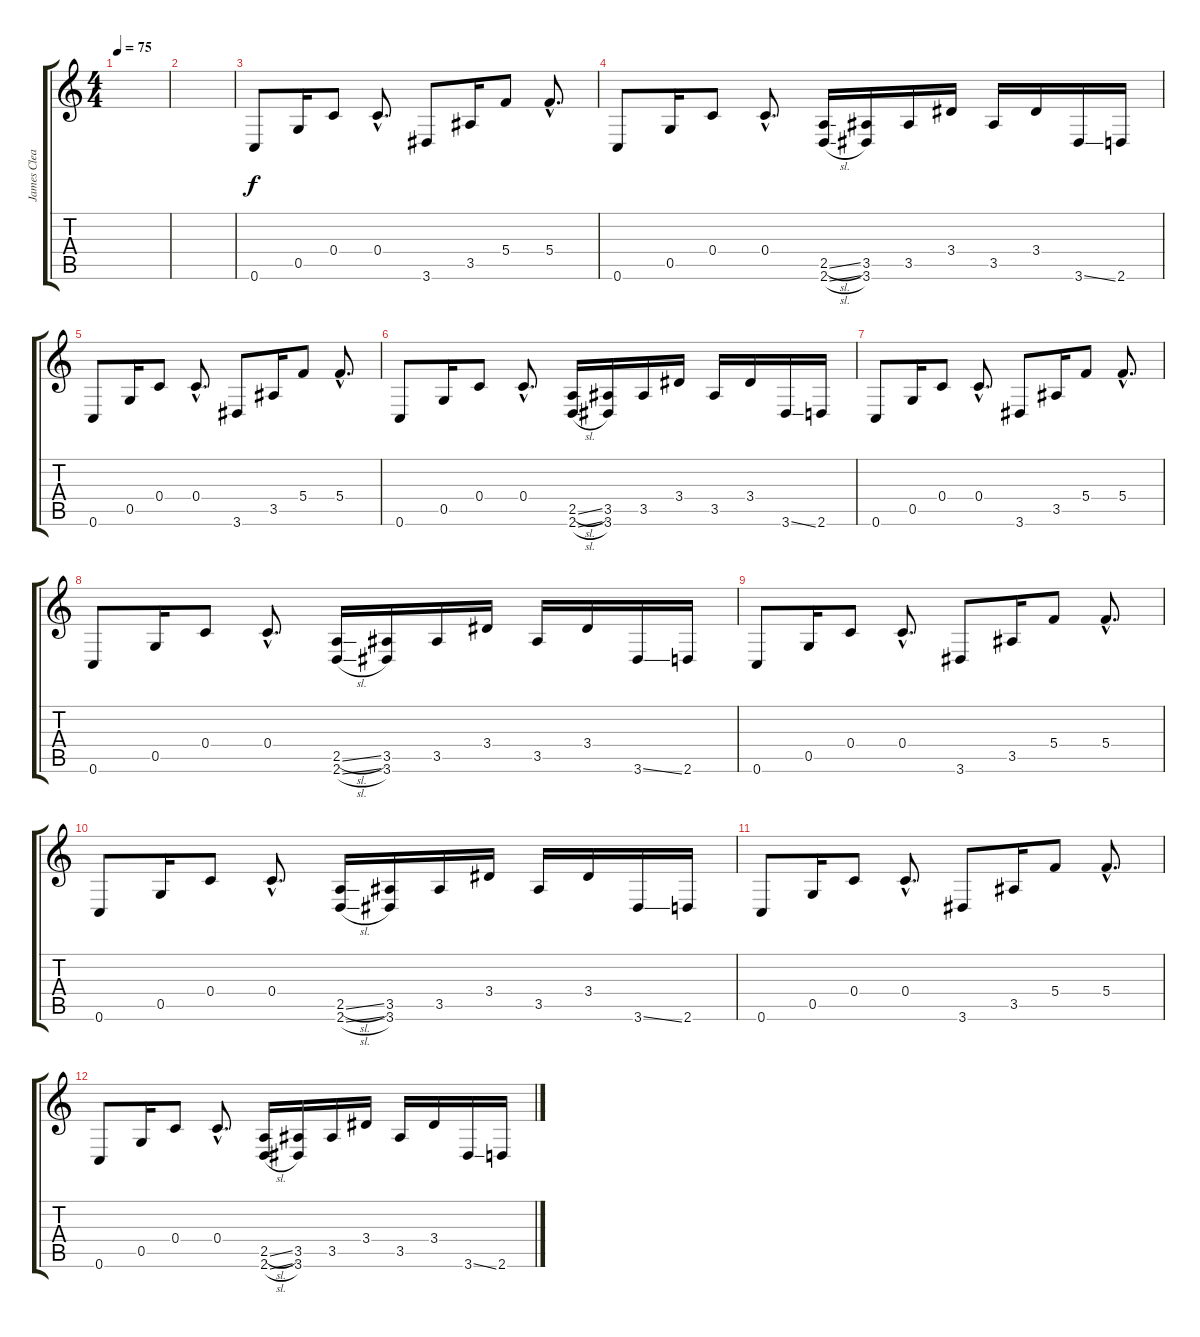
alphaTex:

\track ("James Clean" "James Clea") {instrument electricguitarclean}
\staff {score tabs}
\tuning (D4 A3 F3 C3 G2 C2) {hide}
\ts (4 4)
\tempo 75
\clef g2
\ks c
|
|
0.6.8 0.5.16 0.4.8 0.4{hac}.8{d} 3.6.8 3.5.16 5.4.8 5.4{hac}.8{d} |
0.6.8 0.5.16 0.4.8 0.4{hac}.8{d} (2.5{sl} 2.6{sl}).16 (3.5 3.6).16 3.5.16 3.4.16 3.5.16 3.4.16 3.6{ss}.16 2.6.16 |
0.6.8 0.5.16 0.4.8 0.4{hac}.8{d} 3.6.8 3.5.16 5.4.8 5.4{hac}.8{d} |
0.6.8 0.5.16 0.4.8 0.4{hac}.8{d} (2.5{sl} 2.6{sl}).16 (3.5 3.6).16 3.5.16 3.4.16 3.5.16 3.4.16 3.6{ss}.16 2.6.16 |
0.6.8 0.5.16 0.4.8 0.4{hac}.8{d} 3.6.8 3.5.16 5.4.8 5.4{hac}.8{d} |
0.6.8 0.5.16 0.4.8 0.4{hac}.8{d} (2.5{sl} 2.6{sl}).16 (3.5 3.6).16 3.5.16 3.4.16 3.5.16 3.4.16 3.6{ss}.16 2.6.16 |
0.6.8 0.5.16 0.4.8 0.4{hac}.8{d} 3.6.8 3.5.16 5.4.8 5.4{hac}.8{d} |
0.6.8 0.5.16 0.4.8 0.4{hac}.8{d} (2.5{sl} 2.6{sl}).16 (3.5 3.6).16 3.5.16 3.4.16 3.5.16 3.4.16 3.6{ss}.16 2.6.16 |
0.6.8 0.5.16 0.4.8 0.4{hac}.8{d} 3.6.8 3.5.16 5.4.8 5.4{hac}.8{d} |
0.6.8 0.5.16 0.4.8 0.4{hac}.8{d} (2.5{sl} 2.6{sl}).16 (3.5 3.6).16 3.5.16 3.4.16 3.5.16 3.4.16 3.6{ss}.16 2.6.16
